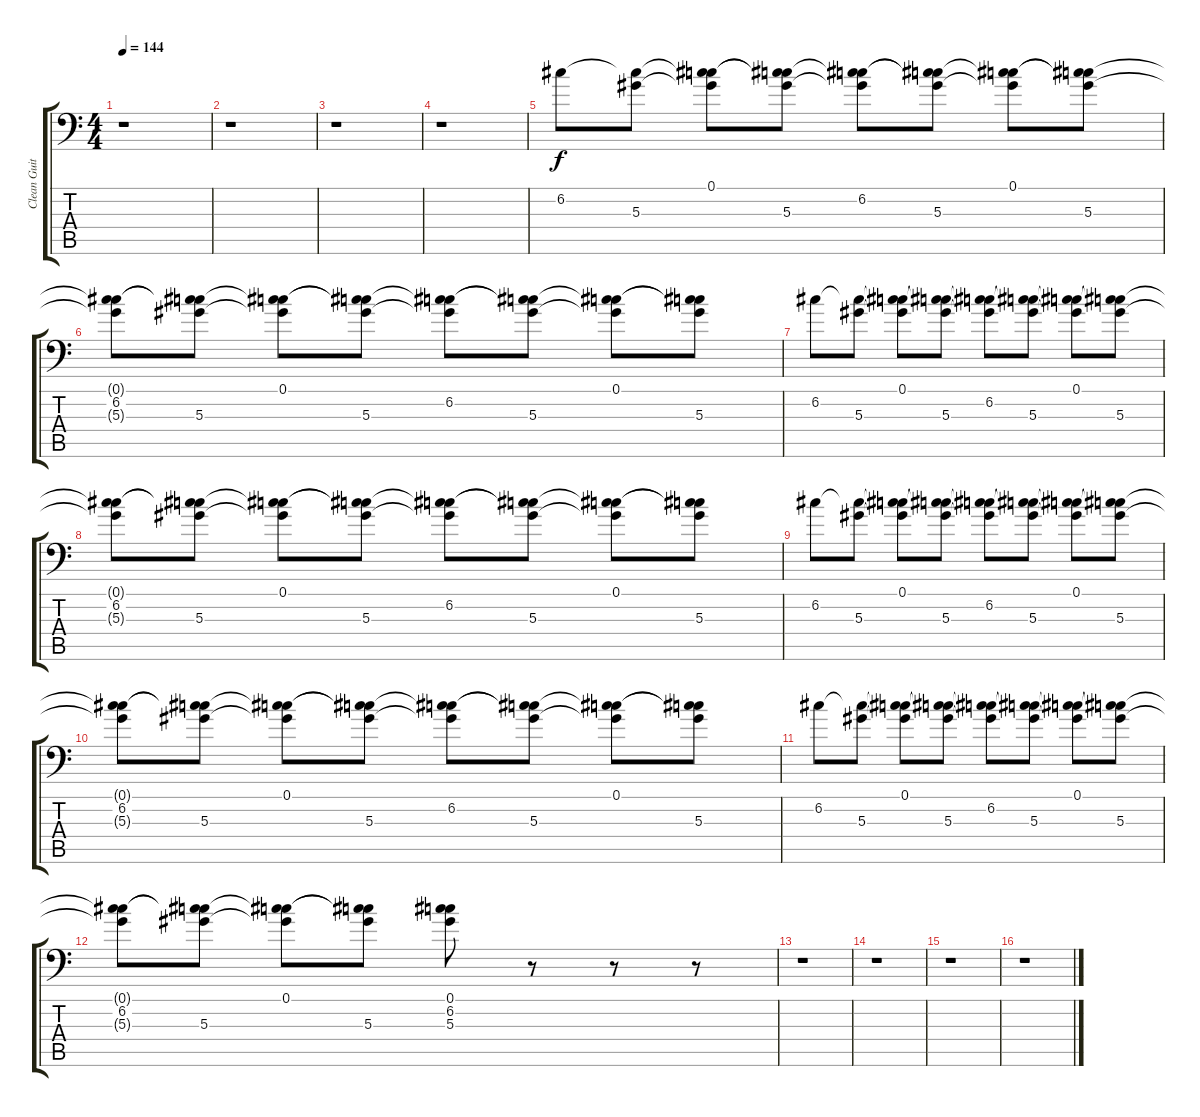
\track ("Clean Guitar" "Clean Guit") {instrument electricguitarjazz}
\staff {score tabs}
\tuning (C4 G3 Eb3 Bb2 F2 Bb1) {hide}
\ts (4 4)
\tempo 144
\clef f4
\ks c
r.1{dy f} |
r.1 |
r.1 |
r.1 |
6.2.8 (6.2{t} 5.3).8 (0.1 6.2{t} 5.3{t}).8 (0.1{t} 6.2{t} 5.3).8 (0.1{t} 6.2 5.3{t}).8 (0.1{t} 6.2{t} 5.3).8 (0.1 6.2{t} 5.3{t}).8 (0.1{t} 6.2{t} 5.3).8 |
(0.1{t} 6.2 5.3{t}).8 (0.1{t} 6.2{t} 5.3).8 (0.1 6.2{t} 5.3{t}).8 (0.1{t} 6.2{t} 5.3).8 (0.1{t} 6.2 5.3{t}).8 (0.1{t} 6.2{t} 5.3).8 (0.1 6.2{t} 5.3{t}).8 (0.1{t} 6.2{t} 5.3).8 |
6.2.8 (6.2{t} 5.3).8 (0.1 6.2{t} 5.3{t}).8 (0.1{t} 6.2{t} 5.3).8 (0.1{t} 6.2 5.3{t}).8 (0.1{t} 6.2{t} 5.3).8 (0.1 6.2{t} 5.3{t}).8 (0.1{t} 6.2{t} 5.3).8 |
(0.1{t} 6.2 5.3{t}).8 (0.1{t} 6.2{t} 5.3).8 (0.1 6.2{t} 5.3{t}).8 (0.1{t} 6.2{t} 5.3).8 (0.1{t} 6.2 5.3{t}).8 (0.1{t} 6.2{t} 5.3).8 (0.1 6.2{t} 5.3{t}).8 (0.1{t} 6.2{t} 5.3).8 |
6.2.8 (6.2{t} 5.3).8 (0.1 6.2{t} 5.3{t}).8 (0.1{t} 6.2{t} 5.3).8 (0.1{t} 6.2 5.3{t}).8 (0.1{t} 6.2{t} 5.3).8 (0.1 6.2{t} 5.3{t}).8 (0.1{t} 6.2{t} 5.3).8 |
(0.1{t} 6.2 5.3{t}).8 (0.1{t} 6.2{t} 5.3).8 (0.1 6.2{t} 5.3{t}).8 (0.1{t} 6.2{t} 5.3).8 (0.1{t} 6.2 5.3{t}).8 (0.1{t} 6.2{t} 5.3).8 (0.1 6.2{t} 5.3{t}).8 (0.1{t} 6.2{t} 5.3).8 |
6.2.8 (6.2{t} 5.3).8 (0.1 6.2{t} 5.3{t}).8 (0.1{t} 6.2{t} 5.3).8 (0.1{t} 6.2 5.3{t}).8 (0.1{t} 6.2{t} 5.3).8 (0.1 6.2{t} 5.3{t}).8 (0.1{t} 6.2{t} 5.3).8 |
(0.1{t} 6.2 5.3{t}).8 (0.1{t} 6.2{t} 5.3).8 (0.1 6.2{t} 5.3{t}).8 (0.1{t} 6.2{t} 5.3).8 (0.1 6.2 5.3).8 r.8 r.8 r.8 |
r.1 |
r.1 |
r.1 |
r.1
